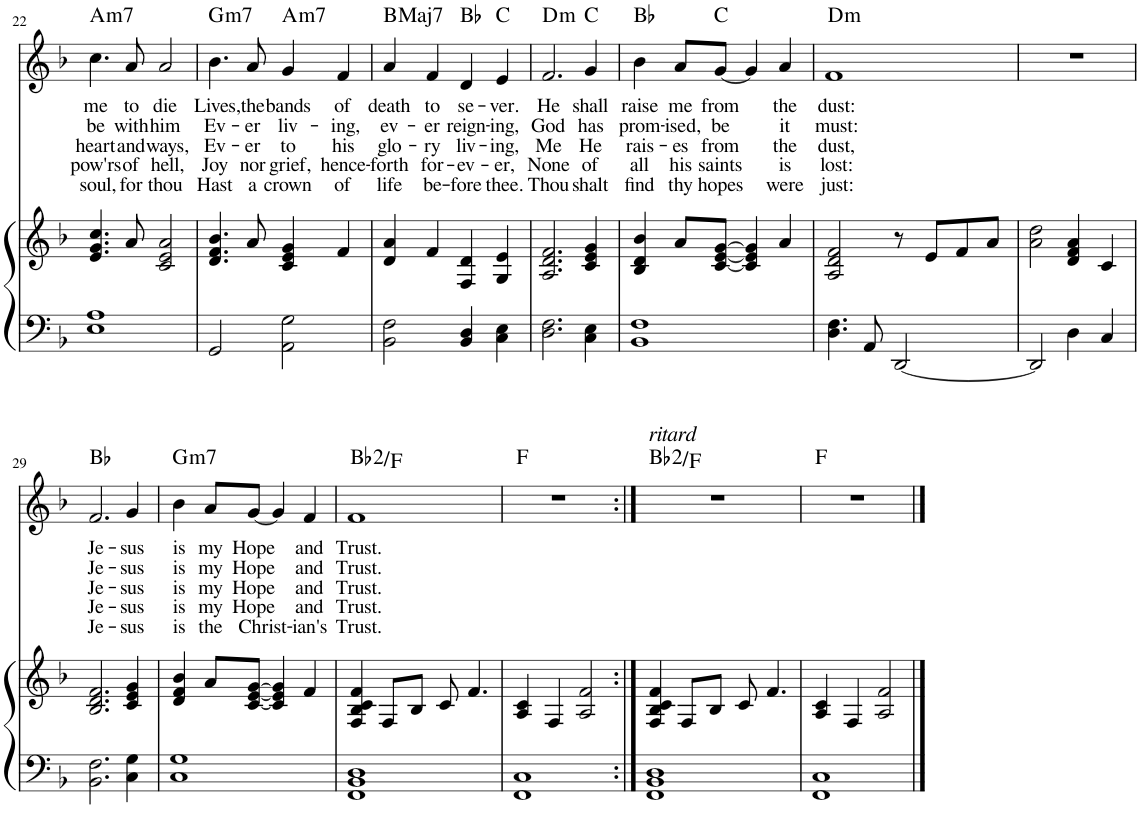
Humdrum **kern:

**kern	**kern	**kern	**text	**text	**text	**text	**text	**harte
*part2	*part2	*part1	*part1	*part1	*part1	*part1	*part1	*part1
*staff3	*staff2	*staff1	*staff1	*staff1	*staff1	*staff1	*staff1	*
*I"Piano	*	*I"Voice	*	*	*	*	*	*
*I'Pno	*	*I'V	*	*	*	*	*	*
!!LO:PB:g=z
*clefF4	*clefG2	*clefG2	*	*	*	*	*	*
*k[b-]	*k[b-]	*k[b-]	*	*	*	*	*	*
*F:	*F:	*F:	*	*	*	*	*	*
*M4/4	*M4/4	*M4/4	*	*	*	*	*	*
=22	=22	=22	=22	=22	=22	=22	=22	=22
!	!	!	!LO:LY:b	!LO:LY:b	!LO:LY:b	!LO:LY:b	!LO:LY:b	!LO:H:kt=m7
1E 1A	4.e/ 4.g/ 4.cc/	4.cc\	-me	-be	-heart	-pow'rs	-soul,	A:min7
!	!	!	!LO:LY:b	!LO:LY:b	!LO:LY:b	!LO:LY:b	!LO:LY:b	!
.	8a/	8a/	-to	-with	-and	-of	-for	.
!	!	!	!LO:LY:b	!LO:LY:b	!LO:LY:b	!LO:LY:b	!LO:LY:b	!
.	2c/ 2e/ 2a/	2a/	-die	-him	-ways,	-hell,	-thou	.
=23	=23	=23	=23	=23	=23	=23	=23	=23
!	!	!	!LO:LY:b	!LO:LY:b	!LO:LY:b	!LO:LY:b	!LO:LY:b	!LO:H:kt=m7
2GG/	4.d/ 4.f/ 4.b-/	4.b-\	-Lives,	-Ev-	-Ev-	-Joy	-Hast	G:min7
!	!	!	!LO:LY:b	!LO:LY:b	!LO:LY:b	!LO:LY:b	!LO:LY:b	!
.	8a/	8a/	-the	-er	-er	-nor	-a	.
!	!	!	!LO:LY:b	!LO:LY:b	!LO:LY:b	!LO:LY:b	!LO:LY:b	!LO:H:kt=m7
2AA\ 2G\	4c/ 4e/ 4g/	4g/	-bands	-liv-	-to	-grief,	-crown	A:min7
!	!	!	!LO:LY:b	!LO:LY:b	!LO:LY:b	!LO:LY:b	!LO:LY:b	!
.	4f/	4f/	-of	-ing,	-his	-hence-	-of	.
=24	=24	=24	=24	=24	=24	=24	=24	=24
!	!	!	!LO:LY:b	!LO:LY:b	!LO:LY:b	!LO:LY:b	!LO:LY:b	!LO:H:kt=Maj7
2BB-\ 2F\	4d/ 4a/	4a/	-death	-ev-	-glo-	-forth	-life	B:maj7
!	!	!	!LO:LY:b	!LO:LY:b	!LO:LY:b	!LO:LY:b	!LO:LY:b	!
.	4f/	4f/	-to	-er	-ry	-for-	-be-	.
!	!	!	!LO:LY:b	!LO:LY:b	!LO:LY:b	!LO:LY:b	!LO:LY:b	!
4BB-/ 4D/	4F/ 4d/	4d/	-se-	-reign-	-liv-	-ev-	-fore	Bb:maj
!	!	!	!LO:LY:b	!LO:LY:b	!LO:LY:b	!LO:LY:b	!LO:LY:b	!
4C\ 4E\	4G/ 4e/	4e/	-ver.	-ing,	-ing,	-er,	-thee.	C:maj
=25	=25	=25	=25	=25	=25	=25	=25	=25
!	!	!	!LO:LY:b	!LO:LY:b	!LO:LY:b	!LO:LY:b	!LO:LY:b	!LO:H:kt=m
2.D\ 2.F\	2.A/ 2.d/ 2.f/	2.f/	-He	-God	-Me	-None	-Thou	D:min
!	!	!	!LO:LY:b	!LO:LY:b	!LO:LY:b	!LO:LY:b	!LO:LY:b	!
4C\ 4E\	4c/ 4e/ 4g/	4g/	-shall	-has	-He	-of	-shalt	C:maj
=26	=26	=26	=26	=26	=26	=26	=26	=26
!	!	!	!LO:LY:b	!LO:LY:b	!LO:LY:b	!LO:LY:b	!LO:LY:b	!
1BB- 1F	4B-/ 4d/ 4b-/	4b-\	-raise	-prom-	-rais-	-all	-find	Bb:maj
!	!	!	!LO:LY:b	!LO:LY:b	!LO:LY:b	!LO:LY:b	!LO:LY:b	!
.	8a/L	8a/L	-me	-ised,	-es	-his	-thy	.
!	!	!	!LO:LY:b	!LO:LY:b	!LO:LY:b	!LO:LY:b	!LO:LY:b	!
.	[8c/ [8e/ [8g/J	[8g/J	-from	-be	-from	-saints	-hopes	C:maj
.	4c/] 4e/] 4g/]	4g/]	.	.	.	.	.	.
!	!	!	!LO:LY:b	!LO:LY:b	!LO:LY:b	!LO:LY:b	!LO:LY:b	!
.	4a/	4a/	-the	-it	-the	-is	-were	.
=27	=27	=27	=27	=27	=27	=27	=27	=27
!	!	!	!LO:LY:b	!LO:LY:b	!LO:LY:b	!LO:LY:b	!LO:LY:b	!LO:H:kt=m
4.D\ 4.F\	2A/ 2d/ 2f/	1f	-dust:	-must:	-dust,	-lost:	-just:	D:min
8AA/	.	.	.	.	.	.	.	.
[2DD/	8r	.	.	.	.	.	.	.
.	8e/L	.	.	.	.	.	.	.
.	8f/	.	.	.	.	.	.	.
.	8a/J	.	.	.	.	.	.	.
=28	=28	=28	=28	=28	=28	=28	=28	=28
2DD/]	2a\ 2dd\	1r	.	.	.	.	.	.
4D\	4d/ 4f/ 4a/	.	.	.	.	.	.	.
4C/	4c/	.	.	.	.	.	.	.
!!LO:LB:g=z
=29	=29	=29	=29	=29	=29	=29	=29	=29
!	!	!	!LO:LY:b	!LO:LY:b	!LO:LY:b	!LO:LY:b	!LO:LY:b	!
2.BB-\ 2.F\	2.B-/ 2.d/ 2.f/	2.f/	-Je-	-Je-	-Je-	-Je-	-Je-	Bb:maj
!	!	!	!LO:LY:b	!LO:LY:b	!LO:LY:b	!LO:LY:b	!LO:LY:b	!
4C\ 4G\	4c/ 4e/ 4g/	4g/	-sus	-sus	-sus	-sus	-sus	.
=30	=30	=30	=30	=30	=30	=30	=30	=30
!	!	!	!LO:LY:b	!LO:LY:b	!LO:LY:b	!LO:LY:b	!LO:LY:b	!LO:H:kt=m7
1C 1G	4d/ 4f/ 4b-/	4b-\	-is	-is	-is	-is	-is	G:min7
!	!	!	!LO:LY:b	!LO:LY:b	!LO:LY:b	!LO:LY:b	!LO:LY:b	!
.	8a/L	8a/L	-my	-my	-my	-my	-the	.
!	!	!	!LO:LY:b	!LO:LY:b	!LO:LY:b	!LO:LY:b	!LO:LY:b	!
.	[8c/ [8e/ [8g/J	[8g/J	-Hope	-Hope	-Hope	-Hope	Christ-	.
.	4c/] 4e/] 4g/]	4g/]	.	.	.	.	.	.
!	!	!	!LO:LY:b	!LO:LY:b	!LO:LY:b	!LO:LY:b	!LO:LY:b	!
.	4f/	4f/	-and	-and	-and	-and	-ian's	.
=31	=31	=31	=31	=31	=31	=31	=31	=31
!	!	!	!LO:LY:b	!LO:LY:b	!LO:LY:b	!LO:LY:b	!LO:LY:b	!
1FF 1BB- 1D	4F/ 4B-/ 4c/ 4f/	1f	-Trust.	-Trust.	-Trust.	-Trust.	Trust.	Bb:maj(2)/5
.	8F/L	.	.	.	.	.	.	.
.	8B-/J	.	.	.	.	.	.	.
.	8c/	.	.	.	.	.	.	.
.	4.f/	.	.	.	.	.	.	.
=32	=32	=32	=32	=32	=32	=32	=32	=32
1FF 1C	4A/ 4c/	1r	.	.	.	.	.	F:maj
.	4F/	.	.	.	.	.	.	.
.	2A/ 2f/	.	.	.	.	.	.	.
=33:|!	=33:|!	=33:|!	=33:|!	=33:|!	=33:|!	=33:|!	=33:|!	=33:|!
!	!	!LO:TX:a:i:t=ritard	!	!	!	!	!	!
1FF 1BB- 1D	4F/ 4B-/ 4c/ 4f/	1r	.	.	.	.	.	Bb:maj(2)/5
.	8F/L	.	.	.	.	.	.	.
.	8B-/J	.	.	.	.	.	.	.
.	8c/	.	.	.	.	.	.	.
.	4.f/	.	.	.	.	.	.	.
=34	=34	=34	=34	=34	=34	=34	=34	=34
1FF 1C	4A/ 4c/	1r	.	.	.	.	.	F:maj
.	4F/	.	.	.	.	.	.	.
.	2A/ 2f/	.	.	.	.	.	.	.
==	==	==	==	==	==	==	==	==
*-	*-	*-	*-	*-	*-	*-	*-	*-
